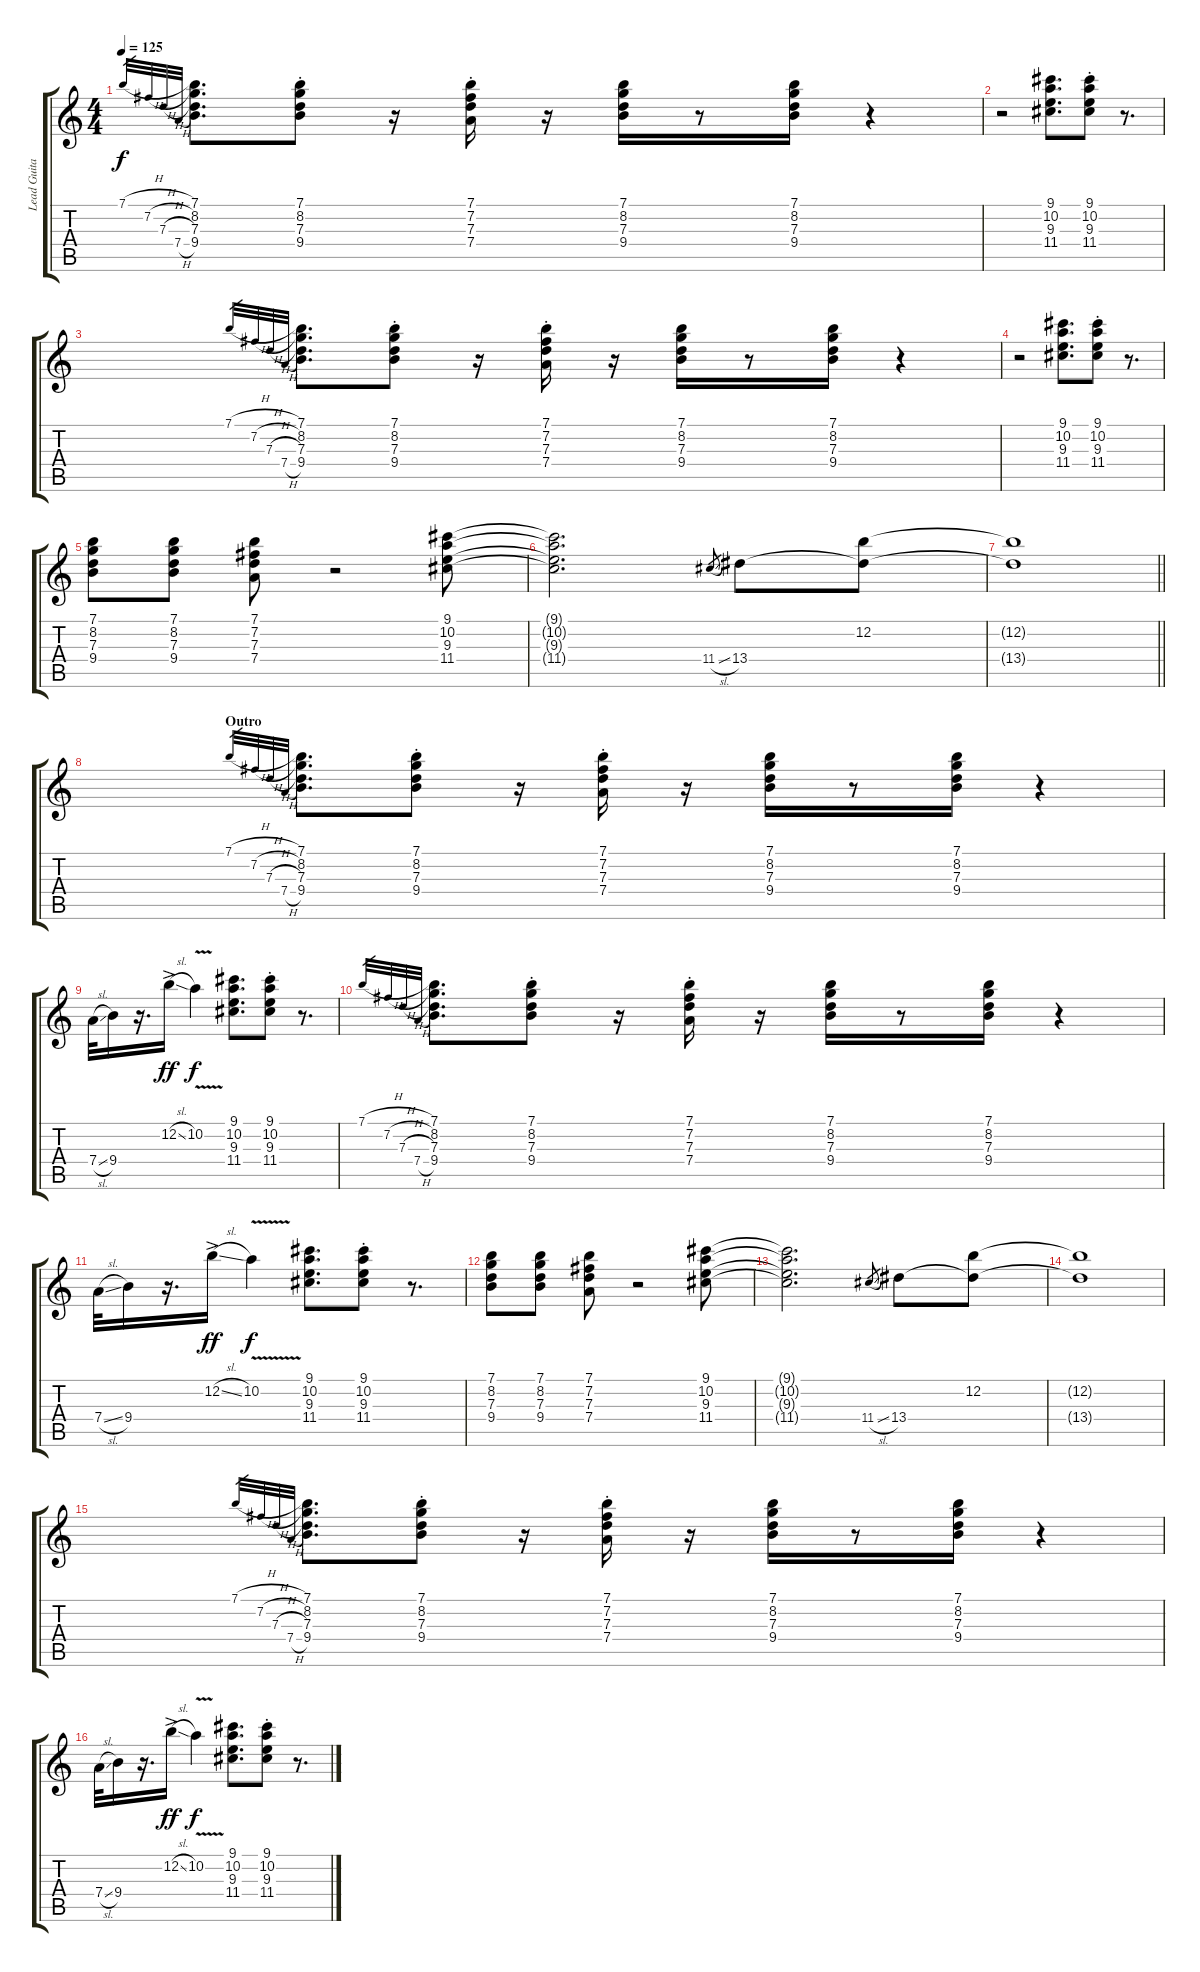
\track ("Lead Guitar" "Lead Guita") {instrument electricguitarclean}
\staff {score tabs}
\tuning (E4 B3 G3 D3 A2 E2) {hide}
\ts (4 4)
\tempo 125
\clef g2
\ks c
7.1{h}.32{gr dy f} 7.2{h}.32{gr} 7.3{h}.32{gr} 7.4{h}.32{gr} (7.1 8.2 7.3 9.4).8{d} (7.1{st} 8.2{st} 7.3{st} 9.4{st}).8 r.16 (7.1{st} 7.2 7.3 7.4).16 r.16 (7.1 8.2 7.3 9.4).16 r.8 (7.1 8.2 7.3 9.4).16 r.4 |
r.2 (9.1 10.2 9.3 11.4).8{d} (9.1{st} 10.2{st} 9.3{st} 11.4{st}).8 r.8{d} |
7.1{h}.32{gr} 7.2{h}.32{gr} 7.3{h}.32{gr} 7.4{h}.32{gr} (7.1 8.2 7.3 9.4).8{d} (7.1{st} 8.2{st} 7.3{st} 9.4{st}).8 r.16 (7.1{st} 7.2 7.3 7.4).16 r.16 (7.1 8.2 7.3 9.4).16 r.8 (7.1 8.2 7.3 9.4).16 r.4 |
r.2 (9.1 10.2 9.3 11.4).8{d} (9.1{st} 10.2{st} 9.3{st} 11.4{st}).8 r.8{d} |
(7.1 8.2 7.3 9.4).8 (7.1 8.2 7.3 9.4).8 (7.1 7.2 7.3 7.4).8 r.2 (9.1 10.2 9.3 11.4).8 |
(9.1{t} 10.2{t} 9.3{t} 11.4{t}).2{d} 11.4{sl}.8{gr} 13.4.8 (12.2 13.4{t}).8 |
\barLineRight lightlight
(12.2{t} 13.4{t}).1 |
\section ("" "Outro")
7.1{h}.32{gr} 7.2{h}.32{gr} 7.3{h}.32{gr} 7.4{h}.32{gr} (7.1 8.2 7.3 9.4).8{d} (7.1{st} 8.2{st} 7.3{st} 9.4{st}).8 r.16 (7.1{st} 7.2 7.3 7.4).16 r.16 (7.1 8.2 7.3 9.4).16 r.8 (7.1 8.2 7.3 9.4).16 r.4 |
7.4{sl}.32 9.4.16 r.16{d} 12.2{sl ac}.16{dy ff} 10.2{v}.4{dy f} (9.1 10.2 9.3 11.4).8{d} (9.1{st} 10.2{st} 9.3{st} 11.4{st}).8 r.8{d} |
7.1{h}.32{gr} 7.2{h}.32{gr} 7.3{h}.32{gr} 7.4{h}.32{gr} (7.1 8.2 7.3 9.4).8{d} (7.1{st} 8.2{st} 7.3{st} 9.4{st}).8 r.16 (7.1{st} 7.2 7.3 7.4).16 r.16 (7.1 8.2 7.3 9.4).16 r.8 (7.1 8.2 7.3 9.4).16 r.4 |
7.4{sl}.32 9.4.16 r.16{d} 12.2{sl ac}.16{dy ff} 10.2{v}.4{dy f} (9.1 10.2 9.3 11.4).8{d} (9.1{st} 10.2{st} 9.3{st} 11.4{st}).8 r.8{d} |
(7.1 8.2 7.3 9.4).8 (7.1 8.2 7.3 9.4).8 (7.1 7.2 7.3 7.4).8 r.2 (9.1 10.2 9.3 11.4).8 |
(9.1{t} 10.2{t} 9.3{t} 11.4{t}).2{d} 11.4{sl}.8{gr} 13.4.8 (12.2 13.4{t}).8 |
(12.2{t} 13.4{t}).1 |
7.1{h}.32{gr} 7.2{h}.32{gr} 7.3{h}.32{gr} 7.4{h}.32{gr} (7.1 8.2 7.3 9.4).8{d} (7.1{st} 8.2{st} 7.3{st} 9.4{st}).8 r.16 (7.1{st} 7.2 7.3 7.4).16 r.16 (7.1 8.2 7.3 9.4).16 r.8 (7.1 8.2 7.3 9.4).16 r.4 |
7.4{sl}.32 9.4.16 r.16{d} 12.2{sl ac}.16{dy ff} 10.2{v}.4{dy f} (9.1 10.2 9.3 11.4).8{d} (9.1{st} 10.2{st} 9.3{st} 11.4{st}).8 r.8{d}
